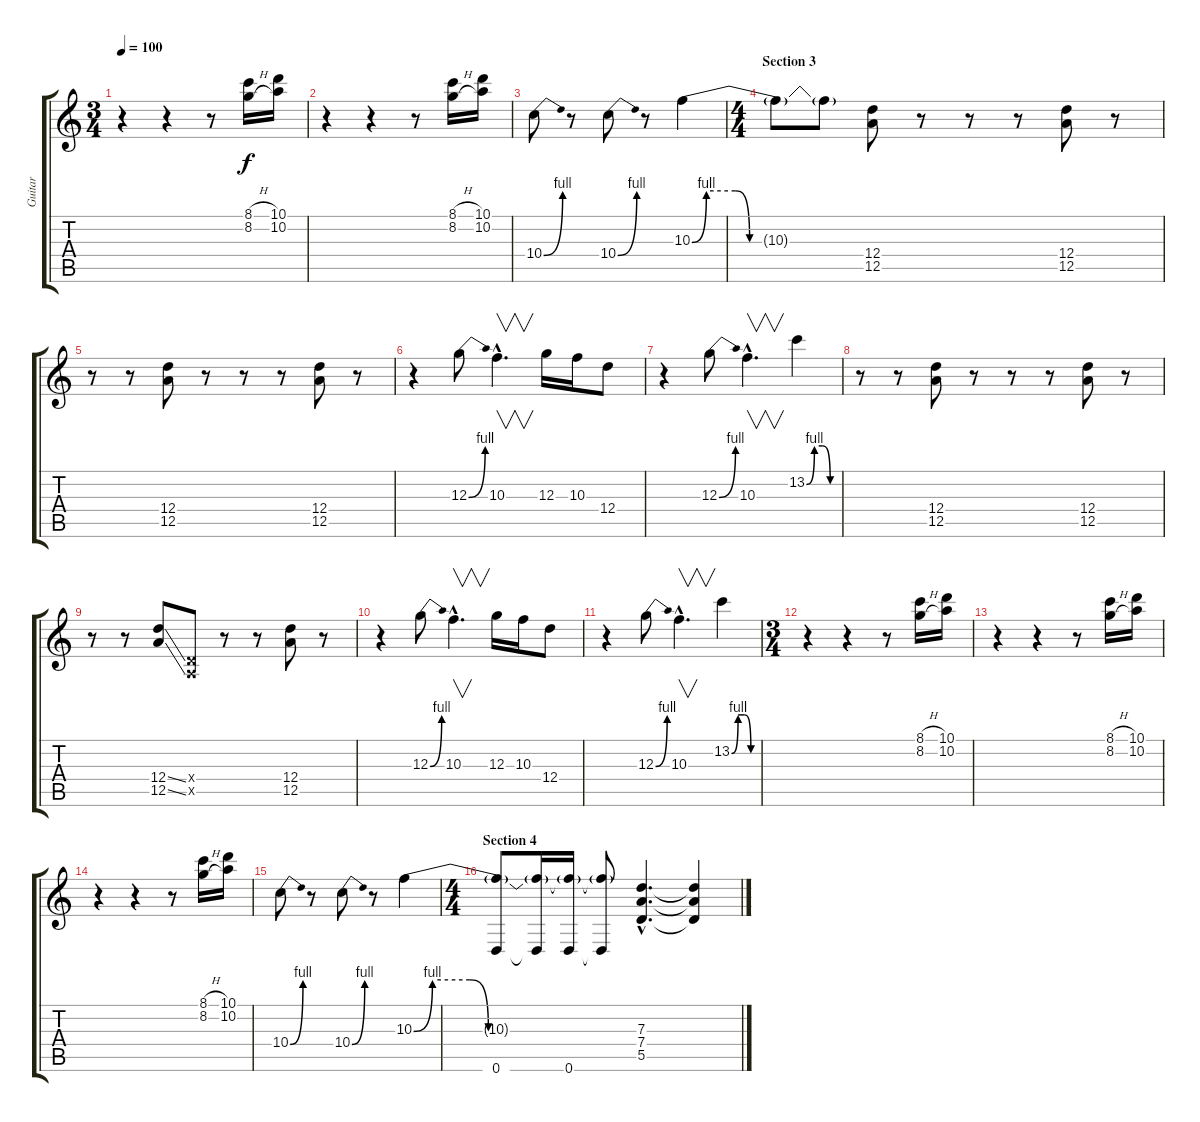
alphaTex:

\track ("Guitar" "Guitar") {instrument overdrivenguitar}
\staff {score tabs}
\tuning (E4 B3 G3 D3 A2 D2) {hide}
\ts (3 4)
\tempo 100
\clef g2
\ks c
r.4{dy f} r.4 r.8 (8.1{h} 8.2{h}).16 (10.1 10.2).16 |
r.4 r.4 r.8 (8.1{h} 8.2{h}).16 (10.1 10.2).16 |
10.4{be (bend 0 0 60 4)}.8 r.8 10.4{be (bend 0 0 60 4)}.8 r.8 10.3{be (custom 0 0 5 4 15 4 20 0 45 0 60 0)}.4 |
\ts (4 4)
\section ("" "Section 3")
10.3{t}.8 10.3{t}.8 (12.4 12.5).8 r.8 r.8 r.8 (12.4 12.5).8 r.8 |
r.8 r.8 (12.4 12.5).8 r.8 r.8 r.8 (12.4 12.5).8 r.8 |
r.4 12.3{be (bend 0 0 60 4)}.8 10.3{hac}.4{v d} 12.3.16 10.3.16 12.4.8 |
r.4 12.3{be (bend 0 0 60 4)}.8 10.3{hac}.4{v d} 13.2{be (custom 0 0 15 4 30 4 45 0 60 0)}.4 |
r.8 r.8 (12.4 12.5).8 r.8 r.8 r.8 (12.4 12.5).8 r.8 |
r.8 r.8 (12.4{ss} 12.5{ss}).8 (0.4{x} 0.5{x}).8 r.8 r.8 (12.4 12.5).8 r.8 |
r.4 12.3{be (bend 0 0 60 4)}.8 10.3{hac}.4{v d} 12.3.16 10.3.16 12.4.8 |
r.4 12.3{be (bend 0 0 60 4)}.8 10.3{hac}.4{v d} 13.2{be (custom 0 0 15 4 30 4 45 0 60 0)}.4 |
\ts (3 4)
r.4 r.4 r.8 (8.1{h} 8.2{h}).16 (10.1 10.2).16 |
r.4 r.4 r.8 (8.1{h} 8.2{h}).16 (10.1 10.2).16 |
r.4 r.4 r.8 (8.1{h} 8.2{h}).16 (10.1 10.2).16 |
10.4{be (bend 0 0 60 4)}.8 r.8 10.4{be (bend 0 0 60 4)}.8 r.8 10.3{be (custom 0 0 5 4 15 4 20 0 45 0 60 0)}.4 |
\ts (4 4)
\section ("" "Section 4")
(10.3{t} 0.6).8 (10.3{t} 0.6{t}).16 (10.3{t} 0.6).16 (10.3{t} 0.6{t}).8 (7.3{hac} 7.4{hac} 5.5{hac}).4{d} (7.3{t} 7.4{t} 5.5{t}).4
